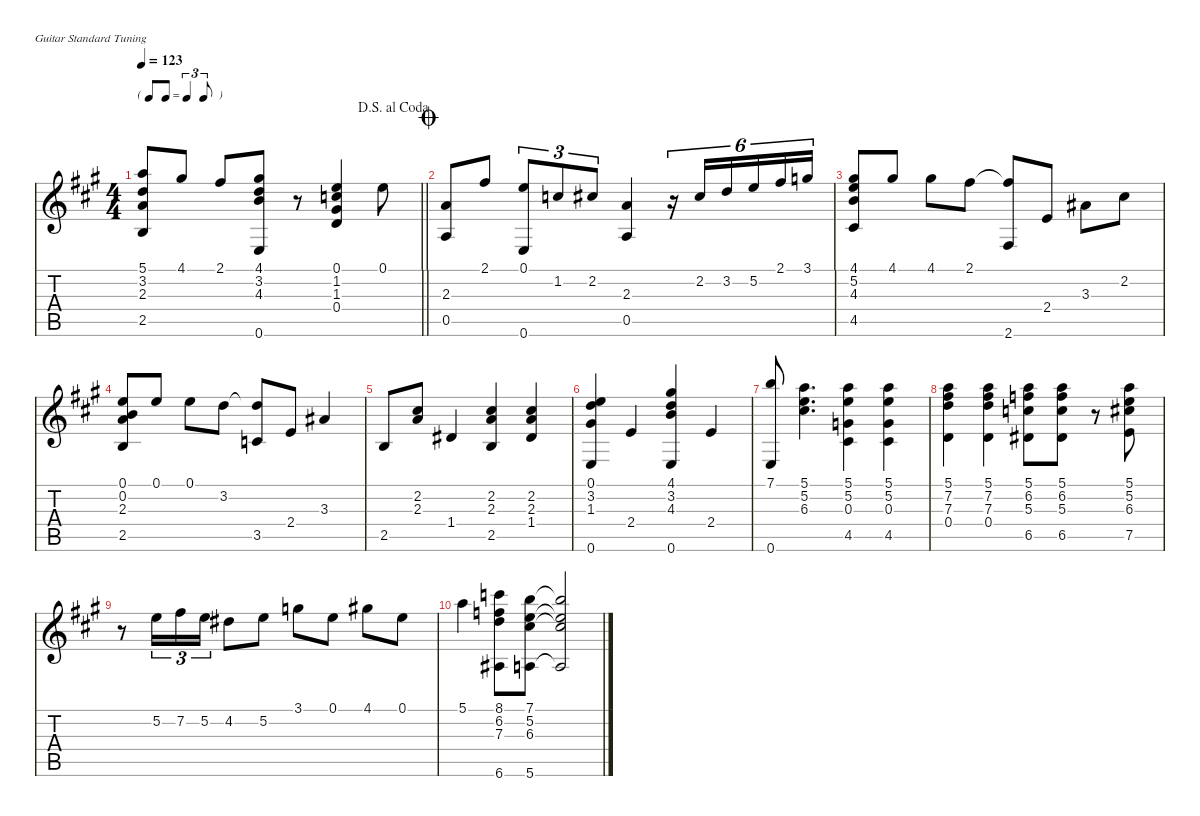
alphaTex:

\defaultSystemsLayout 4
\hideDynamics
\bracketExtendMode nobrackets
\singleTrackTrackNamePolicy hidden
\multiTrackTrackNamePolicy hidden
\firstSystemTrackNameOrientation horizontal
\otherSystemsTrackNameOrientation horizontal
\extendBarLines
\chordDiagramsInScore
\track ("Guitarra" "n.guit.") {instrument acousticguitarnylon}
\staff {score tabs}
\tuning (E4 B3 G3 D3 A2 E2)
\ts (4 4)
\tf triplet8th
\jump dalsegnoalcoda
\tempo 123
\clef g2
\barLineRight lightlight
\ks a
(2.5{t acc forcenatural} 2.3{t acc forcenatural} 3.2{t acc forcenatural} 5.1{t acc forcenatural}).8{dy mf beam Up} 4.1{acc #}.8{beam Up} 2.1{acc #}.8{beam Up} (4.1{acc #} 3.2{acc forcenatural} 4.3{acc forcenatural} 0.6{acc forcenatural}).8{beam Up} r.8{beam Up} (0.1{acc forcenatural} 1.2{acc forcenatural} 1.3{acc #} 0.4{acc forcenatural}).4{beam Up} 0.1{acc forcenatural}.8{beam Down} |
\jump coda
(2.3{acc forcenatural} 0.5{acc forcenatural}).8{beam Up} 2.1{acc #}.8{beam Up} (0.1{acc forcenatural} 0.6{acc forcenatural}).8{tu (3 2) beam Up} 1.2{acc forcenatural}.8{tu (3 2) beam Up} 2.2{acc #}.8{tu (3 2) beam Up} (2.3{acc forcenatural} 0.5{acc forcenatural}).4{beam Up} r.16{tu (6 4) beam Up} 2.2{acc #}.16{tu (6 4) beam Down} 3.2{acc forcenatural}.16{tu (6 4) beam Down} 5.2{acc forcenatural}.16{tu (6 4) beam Down} 2.1{acc #}.16{tu (6 4) beam Down} 3.1{acc forcenatural}.16{tu (6 4) beam Down} |
(4.1{acc #} 5.2{acc forcenatural} 4.3{acc forcenatural} 4.5{acc #}).8{beam Up} 4.1{acc #}.8{beam Up} 4.1{acc #}.8{beam Down} 2.1{acc #}.8{beam Down} (2.1{t acc #} 2.6{acc #}).8{beam Up} 2.4{acc forcenatural}.8{beam Up} 3.3{acc #}.8{beam Down} 2.2{acc #}.8{beam Down} |
(0.1{acc forcenatural} 0.2{acc forcenatural} 2.3{acc forcenatural} 2.5{acc forcenatural}).8{beam Up} 0.1{acc forcenatural}.8{beam Up} 0.1{acc forcenatural}.8{beam Down} 3.2{acc forcenatural}.8{beam Down} (3.2{t acc forcenatural} 3.5{acc forcenatural}).8{beam Up} 2.4{acc forcenatural}.8{beam Up} 3.3{acc #}.4{beam Up} |
2.5{acc forcenatural}.8{beam Up} (2.2{acc #} 2.3{acc forcenatural}).8{beam Up} 1.4{acc #}.4{beam Up} (2.2{acc #} 2.3{acc forcenatural} 2.5{acc forcenatural}).4{beam Up} (2.2{acc #} 2.3{acc forcenatural} 1.4{acc #}).4{beam Up} |
(0.1{acc forcenatural} 3.2{acc forcenatural} 1.3{acc #} 0.6{acc forcenatural}).4{beam Up} 2.4{acc forcenatural}.4{beam Up} (4.1{acc #} 3.2{acc forcenatural} 4.3{acc forcenatural} 0.6{acc forcenatural}).4{beam Up} 2.4{acc forcenatural}.4{beam Up} |
(7.1{acc forcenatural} 0.6{acc forcenatural}).8{beam Up} (5.1{acc forcenatural} 5.2{acc forcenatural} 6.3{acc #}).4{d beam Down} (5.1{acc forcenatural} 5.2{acc forcenatural} 0.3{acc forcenatural} 4.5{acc #}).4{beam Down} (5.1{acc forcenatural} 5.2{acc forcenatural} 0.3{acc forcenatural} 4.5{acc #}).4{beam Down} |
(5.1{acc forcenatural} 7.2{acc #} 7.3{acc forcenatural} 0.4{acc forcenatural}).4{beam Down} (5.1{acc forcenatural} 7.2{acc #} 7.3{acc forcenatural} 0.4{acc forcenatural}).4{beam Down} (5.1{acc forcenatural} 6.2{acc forcenatural} 5.3{acc forcenatural} 6.5{acc #}).8{beam Down} (5.1{acc forcenatural} 6.2{acc forcenatural} 5.3{acc forcenatural} 6.5{acc #}).8{beam Down} r.8{beam Down} (5.1{acc forcenatural} 5.2{acc forcenatural} 6.3{acc #} 7.5{acc forcenatural}).8{beam Down} |
r.8{beam Down} 5.2{acc forcenatural}.16{tu (3 2) beam Down} 7.2{acc #}.16{tu (3 2) beam Down} 5.2{acc forcenatural}.16{tu (3 2) beam Down} 4.2{acc #}.8{beam Down} 5.2{acc forcenatural}.8{beam Down} 3.1{acc forcenatural}.8{beam Down} 0.1{acc forcenatural}.8{beam Down} 4.1{acc #}.8{beam Down} 0.1{acc forcenatural}.8{beam Down} |
5.1{acc forcenatural}.4{beam Down} (8.1{acc forcenatural} 6.2{acc forcenatural} 7.3{acc forcenatural} 6.6{acc #}).8{beam Down} (7.1{acc forcenatural} 5.2{acc forcenatural} 6.3{acc #} 5.6{acc forcenatural}).8{beam Down} (5.6{t acc forcenatural} 6.3{t acc #} 5.2{t acc forcenatural} 7.1{t acc forcenatural}).2{beam Up}
